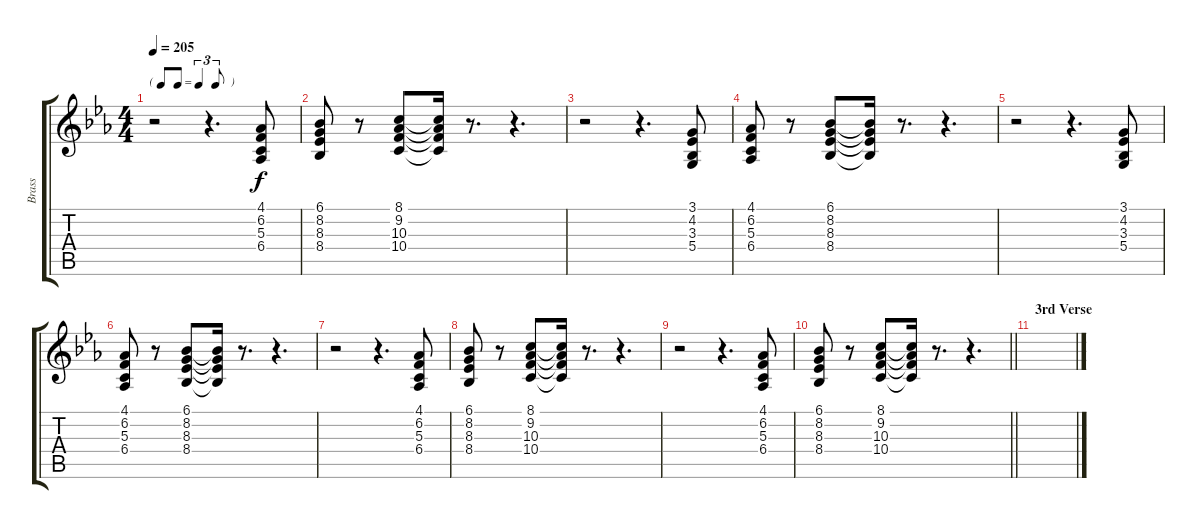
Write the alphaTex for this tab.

\track ("Brass" "Brass") {instrument brasssection}
\staff {score tabs}
\tuning (E4 B3 G3 D3 A2 E2) {hide}
\ts (4 4)
\tf triplet8th
\tempo 205
\clef g2
\ks eb
r.2{dy f} r.4{d} (4.1 6.2 5.3 6.4).8 |
(6.1 8.2 8.3 8.4).8 r.8 (8.1 9.2 10.3 10.4).8 (8.1{t} 9.2{t} 10.3{t} 10.4{t}).16 r.8{d} r.4{d} |
r.2 r.4{d} (3.1 4.2 3.3 5.4).8 |
(4.1 6.2 5.3 6.4).8 r.8 (6.1 8.2 8.3 8.4).8 (6.1{t} 8.2{t} 8.3{t} 8.4{t}).16 r.8{d} r.4{d} |
r.2 r.4{d} (3.1 4.2 3.3 5.4).8 |
(4.1 6.2 5.3 6.4).8 r.8 (6.1 8.2 8.3 8.4).8 (6.1{t} 8.2{t} 8.3{t} 8.4{t}).16 r.8{d} r.4{d} |
r.2 r.4{d} (4.1 6.2 5.3 6.4).8 |
(6.1 8.2 8.3 8.4).8 r.8 (8.1 9.2 10.3 10.4).8 (8.1{t} 9.2{t} 10.3{t} 10.4{t}).16 r.8{d} r.4{d} |
r.2 r.4{d} (4.1 6.2 5.3 6.4).8 |
\barLineRight lightlight
(6.1 8.2 8.3 8.4).8 r.8 (8.1 9.2 10.3 10.4).8 (8.1{t} 9.2{t} 10.3{t} 10.4{t}).16 r.8{d} r.4{d} |
\section ("" "3rd Verse")
